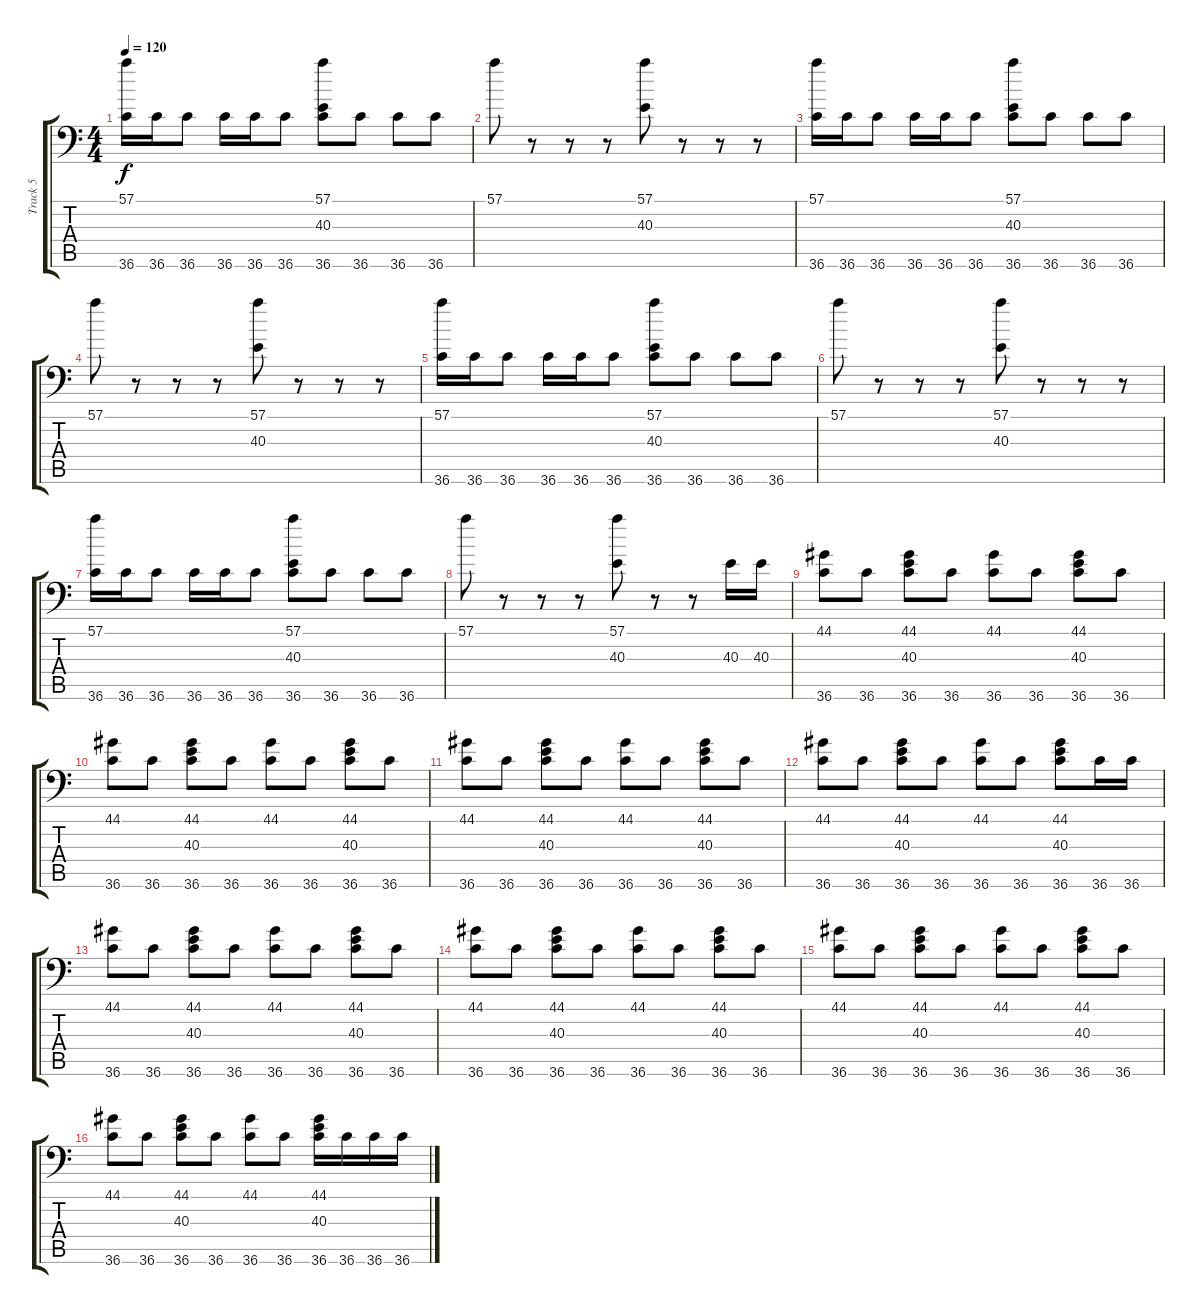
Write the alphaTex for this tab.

\track ("Track 5" "Track 5") {instrument acousticgrandpiano}
\staff {score tabs}
\tuning (C-1 C-1 C-1 C-1 C-1 C-1) {hide}
\ts (4 4)
\tempo 120
\clef f4
\ks c
(57.1 36.6).16{dy f} 36.6.16 36.6.8 36.6.16 36.6.16 36.6.8 (57.1 40.3 36.6).8 36.6.8 36.6.8 36.6.8 |
57.1.8 r.8 r.8 r.8 (57.1 40.3).8 r.8 r.8 r.8 |
(57.1 36.6).16 36.6.16 36.6.8 36.6.16 36.6.16 36.6.8 (57.1 40.3 36.6).8 36.6.8 36.6.8 36.6.8 |
57.1.8 r.8 r.8 r.8 (57.1 40.3).8 r.8 r.8 r.8 |
(57.1 36.6).16 36.6.16 36.6.8 36.6.16 36.6.16 36.6.8 (57.1 40.3 36.6).8 36.6.8 36.6.8 36.6.8 |
57.1.8 r.8 r.8 r.8 (57.1 40.3).8 r.8 r.8 r.8 |
(57.1 36.6).16 36.6.16 36.6.8 36.6.16 36.6.16 36.6.8 (57.1 40.3 36.6).8 36.6.8 36.6.8 36.6.8 |
57.1.8 r.8 r.8 r.8 (57.1 40.3).8 r.8 r.8 40.3.16 40.3.16 |
(44.1 36.6).8 36.6.8 (44.1 40.3 36.6).8 36.6.8 (44.1 36.6).8 36.6.8 (44.1 40.3 36.6).8 36.6.8 |
(44.1 36.6).8 36.6.8 (44.1 40.3 36.6).8 36.6.8 (44.1 36.6).8 36.6.8 (44.1 40.3 36.6).8 36.6.8 |
(44.1 36.6).8 36.6.8 (44.1 40.3 36.6).8 36.6.8 (44.1 36.6).8 36.6.8 (44.1 40.3 36.6).8 36.6.8 |
(44.1 36.6).8 36.6.8 (44.1 40.3 36.6).8 36.6.8 (44.1 36.6).8 36.6.8 (44.1 40.3 36.6).8 36.6.16 36.6.16 |
(44.1 36.6).8 36.6.8 (44.1 40.3 36.6).8 36.6.8 (44.1 36.6).8 36.6.8 (44.1 40.3 36.6).8 36.6.8 |
(44.1 36.6).8 36.6.8 (44.1 40.3 36.6).8 36.6.8 (44.1 36.6).8 36.6.8 (44.1 40.3 36.6).8 36.6.8 |
(44.1 36.6).8 36.6.8 (44.1 40.3 36.6).8 36.6.8 (44.1 36.6).8 36.6.8 (44.1 40.3 36.6).8 36.6.8 |
(44.1 36.6).8 36.6.8 (44.1 40.3 36.6).8 36.6.8 (44.1 36.6).8 36.6.8 (44.1 40.3 36.6).16 36.6.16 36.6.16 36.6.16
